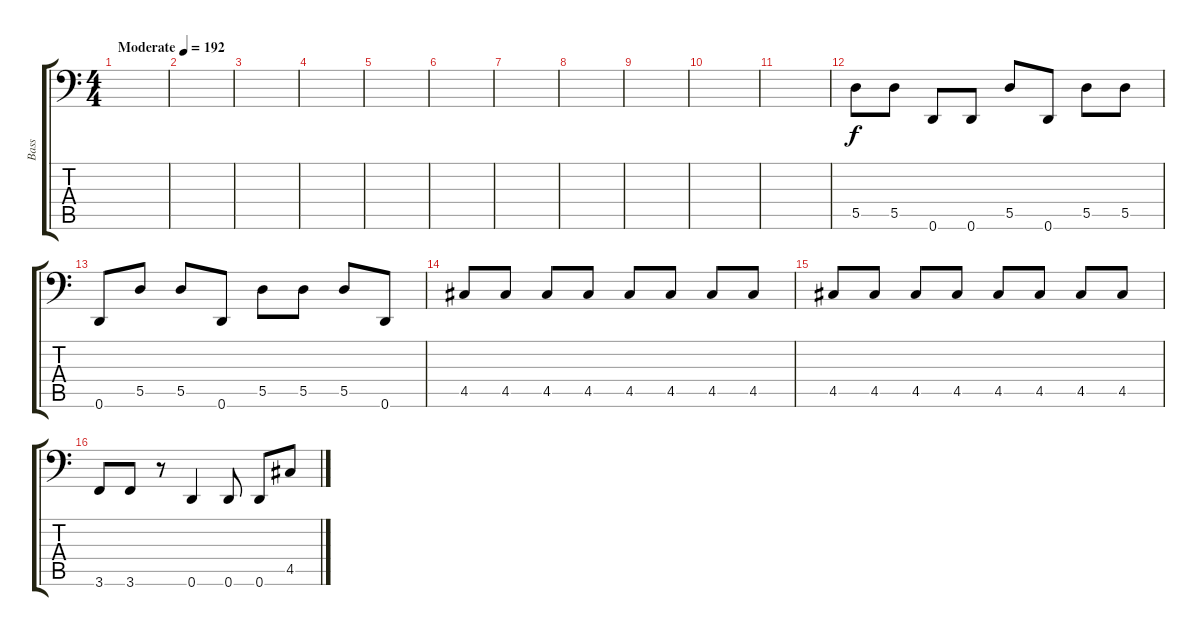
\track ("Bass" "Bass") {instrument electricbassfinger}
\staff {score tabs}
\tuning (E3 B2 G2 D2 A1 D1) {hide}
\ts (4 4)
\tempo (192 "Moderate")
\clef f4
\ks c
|
|
|
|
|
|
|
|
|
|
|
5.5.8 5.5.8 0.6.8 0.6.8 5.5.8 0.6.8 5.5.8 5.5.8 |
0.6.8 5.5.8 5.5.8 0.6.8 5.5.8 5.5.8 5.5.8 0.6.8 |
4.5.8 4.5.8 4.5.8 4.5.8 4.5.8 4.5.8 4.5.8 4.5.8 |
4.5.8 4.5.8 4.5.8 4.5.8 4.5.8 4.5.8 4.5.8 4.5.8 |
3.6.8 3.6.8 r.8 0.6.4 0.6.8 0.6.8 4.5.8
